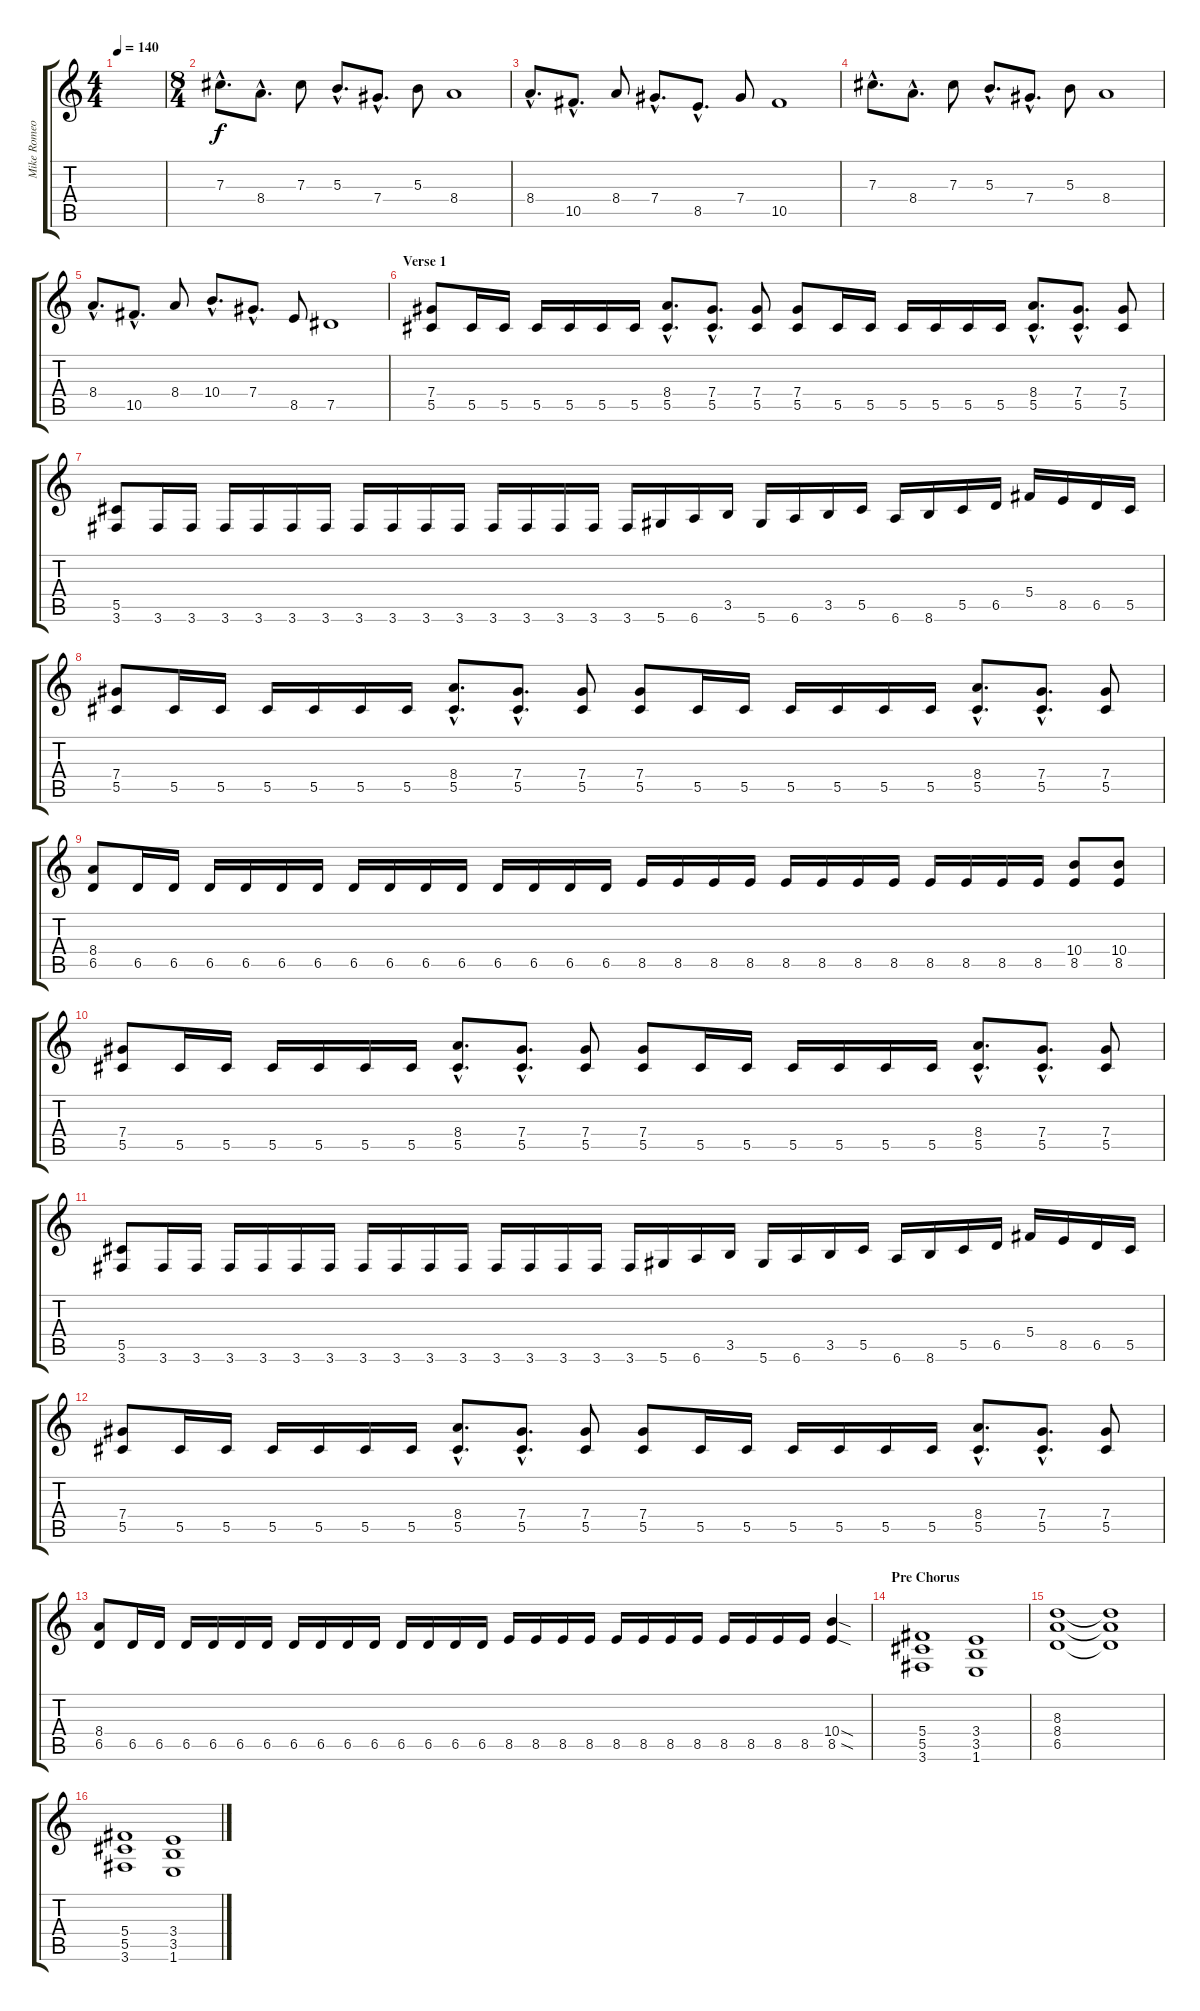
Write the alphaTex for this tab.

\track ("Mike Romeo Backing Guitar" "Mike Romeo") {instrument overdrivenguitar}
\staff {score tabs}
\tuning (Eb4 Bb3 Gb3 Db3 Ab2 Eb2) {hide}
\ts (4 4)
\tempo 140
\clef g2
\ks c
|
\ts (8 4)
7.3{hac}.8{d} 8.4{hac}.8{d} 7.3.8 5.3{hac}.8{d} 7.4{hac}.8{d} 5.3.8 8.4.1 |
8.4{hac}.8{d} 10.5{hac}.8{d} 8.4.8 7.4{hac}.8{d} 8.5{hac}.8{d} 7.4.8 10.5.1 |
7.3{hac}.8{d} 8.4{hac}.8{d} 7.3.8 5.3{hac}.8{d} 7.4{hac}.8{d} 5.3.8 8.4.1 |
8.4{hac}.8{d} 10.5{hac}.8{d} 8.4.8 10.4{hac}.8{d} 7.4{hac}.8{d} 8.5.8 7.5.1 |
\section ("" "Verse 1")
(7.4 5.5).8 5.5.16 5.5.16 5.5.16 5.5.16 5.5.16 5.5.16 (8.4{hac} 5.5{hac}).8{d} (7.4{hac} 5.5{hac}).8{d} (7.4 5.5).8 (7.4 5.5).8 5.5.16 5.5.16 5.5.16 5.5.16 5.5.16 5.5.16 (8.4{hac} 5.5{hac}).8{d} (7.4{hac} 5.5{hac}).8{d} (7.4 5.5).8 |
(5.5 3.6).8 3.6.16 3.6.16 3.6.16 3.6.16 3.6.16 3.6.16 3.6.16 3.6.16 3.6.16 3.6.16 3.6.16 3.6.16 3.6.16 3.6.16 3.6.16 5.6.16 6.6.16 3.5.16 5.6.16 6.6.16 3.5.16 5.5.16 6.6.16 8.6.16 5.5.16 6.5.16 5.4.16 8.5.16 6.5.16 5.5.16 |
(7.4 5.5).8 5.5.16 5.5.16 5.5.16 5.5.16 5.5.16 5.5.16 (8.4{hac} 5.5{hac}).8{d} (7.4{hac} 5.5{hac}).8{d} (7.4 5.5).8 (7.4 5.5).8 5.5.16 5.5.16 5.5.16 5.5.16 5.5.16 5.5.16 (8.4{hac} 5.5{hac}).8{d} (7.4{hac} 5.5{hac}).8{d} (7.4 5.5).8 |
(8.4 6.5).8 6.5.16 6.5.16 6.5.16 6.5.16 6.5.16 6.5.16 6.5.16 6.5.16 6.5.16 6.5.16 6.5.16 6.5.16 6.5.16 6.5.16 8.5.16 8.5.16 8.5.16 8.5.16 8.5.16 8.5.16 8.5.16 8.5.16 8.5.16 8.5.16 8.5.16 8.5.16 (10.4 8.5).8 (10.4 8.5).8 |
(7.4 5.5).8 5.5.16 5.5.16 5.5.16 5.5.16 5.5.16 5.5.16 (8.4{hac} 5.5{hac}).8{d} (7.4{hac} 5.5{hac}).8{d} (7.4 5.5).8 (7.4 5.5).8 5.5.16 5.5.16 5.5.16 5.5.16 5.5.16 5.5.16 (8.4{hac} 5.5{hac}).8{d} (7.4{hac} 5.5{hac}).8{d} (7.4 5.5).8 |
(5.5 3.6).8 3.6.16 3.6.16 3.6.16 3.6.16 3.6.16 3.6.16 3.6.16 3.6.16 3.6.16 3.6.16 3.6.16 3.6.16 3.6.16 3.6.16 3.6.16 5.6.16 6.6.16 3.5.16 5.6.16 6.6.16 3.5.16 5.5.16 6.6.16 8.6.16 5.5.16 6.5.16 5.4.16 8.5.16 6.5.16 5.5.16 |
(7.4 5.5).8 5.5.16 5.5.16 5.5.16 5.5.16 5.5.16 5.5.16 (8.4{hac} 5.5{hac}).8{d} (7.4{hac} 5.5{hac}).8{d} (7.4 5.5).8 (7.4 5.5).8 5.5.16 5.5.16 5.5.16 5.5.16 5.5.16 5.5.16 (8.4{hac} 5.5{hac}).8{d} (7.4{hac} 5.5{hac}).8{d} (7.4 5.5).8 |
(8.4 6.5).8 6.5.16 6.5.16 6.5.16 6.5.16 6.5.16 6.5.16 6.5.16 6.5.16 6.5.16 6.5.16 6.5.16 6.5.16 6.5.16 6.5.16 8.5.16 8.5.16 8.5.16 8.5.16 8.5.16 8.5.16 8.5.16 8.5.16 8.5.16 8.5.16 8.5.16 8.5.16 (10.4{sod} 8.5{sod}).4 |
\section ("" "Pre Chorus")
(5.4 5.5 3.6).1 (3.4 3.5 1.6).1 |
(8.3 8.4 6.5).1 (8.3{t} 8.4{t} 6.5{t}).1 |
(5.4 5.5 3.6).1 (3.4 3.5 1.6).1
